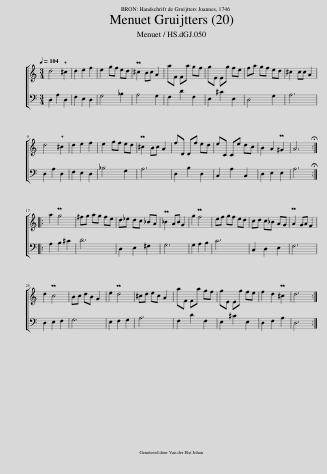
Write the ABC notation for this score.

X:1
%%score [ 1 2 ]
L:1/8
Q:1/4=104
M:3/4
I:linebreak $
K:C
V:1 treble
V:2 bass
V:1
 d4 !plus!^c2 | d2 e2 f2 | e2 gf ed | P^c2 Bc A2 | aF Fa gf | %5
 gE Eg fe | fa gf ed | ^c2 cc A2 |$ d4 !plus!^c2 | d2 e2 f2 | %10
 e2 gf ed | P^c2 Bc A2 | fD Df ed | eC Ce dc | B2 A2 P^G2 | %15
 A6 ::$ a2 Pg4 | ^fg ag fe | d_e dc _BA | P_B2 AB G2 | %20
 g2 Pf4 | ef gf ed | cd c_B AG | PA2 GA F2 |$ d2 Pc4 | %25
 Bc dB G2 | e2 Pd4 | ^cd ec A2 | aF Fa gf | gE Eg fe | %30
 f2 d2 P^c2 | d6 :| %32
V:2
 D,2 A,2 D,2 | F,2 E,2 D,2 | G,4 _B,2 | A,4 G,2 | F,2 D2 F,2 | %5
 E,2 ^C2 E,2 | D,4 G,2 | A,6 |$ D,2 A,2 D,2 | F,2 E,2 D,2 | %10
 _B,4 G,2 | A,6 | D,2 B,2 D,2 | C,2 A,2 C,2 | D,2 E,2 E,2 | %15
 A,6 ::$ A,2 B,2 ^C2 | D6 | D,2 E,2 ^F,2 | G,6 | %20
 G,2 A,2 B,2 | C6 | C,2 D,2 E,2 | F,6 |$ D,2 E,2 F,2 | %25
 G,6 | E,2 F,2 G,2 | A,6 | F,2 D2 F,2 | E,2 ^C2 E,2 | %30
 D,2 F,2 A,2 | D,6 :| %32
